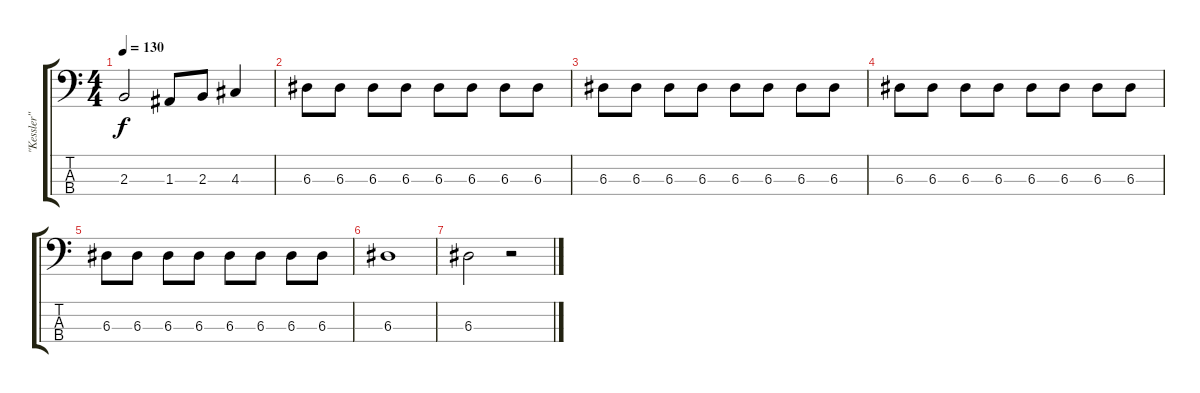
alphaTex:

\track ("\"Kessler\" Raatikainen" "\"Kessler\" ") {instrument electricbassfinger}
\staff {score tabs}
\tuning (G2 D2 A1 E1) {hide}
\ts (4 4)
\tempo 130
\clef f4
\ks c
2.3.2{dy f} 1.3.8 2.3.8 4.3.4 |
6.3.8 6.3.8 6.3.8 6.3.8 6.3.8 6.3.8 6.3.8 6.3.8 |
6.3.8 6.3.8 6.3.8 6.3.8 6.3.8 6.3.8 6.3.8 6.3.8 |
6.3.8 6.3.8 6.3.8 6.3.8 6.3.8 6.3.8 6.3.8 6.3.8 |
6.3.8 6.3.8 6.3.8 6.3.8 6.3.8 6.3.8 6.3.8 6.3.8 |
6.3.1 |
6.3.2 r.2
